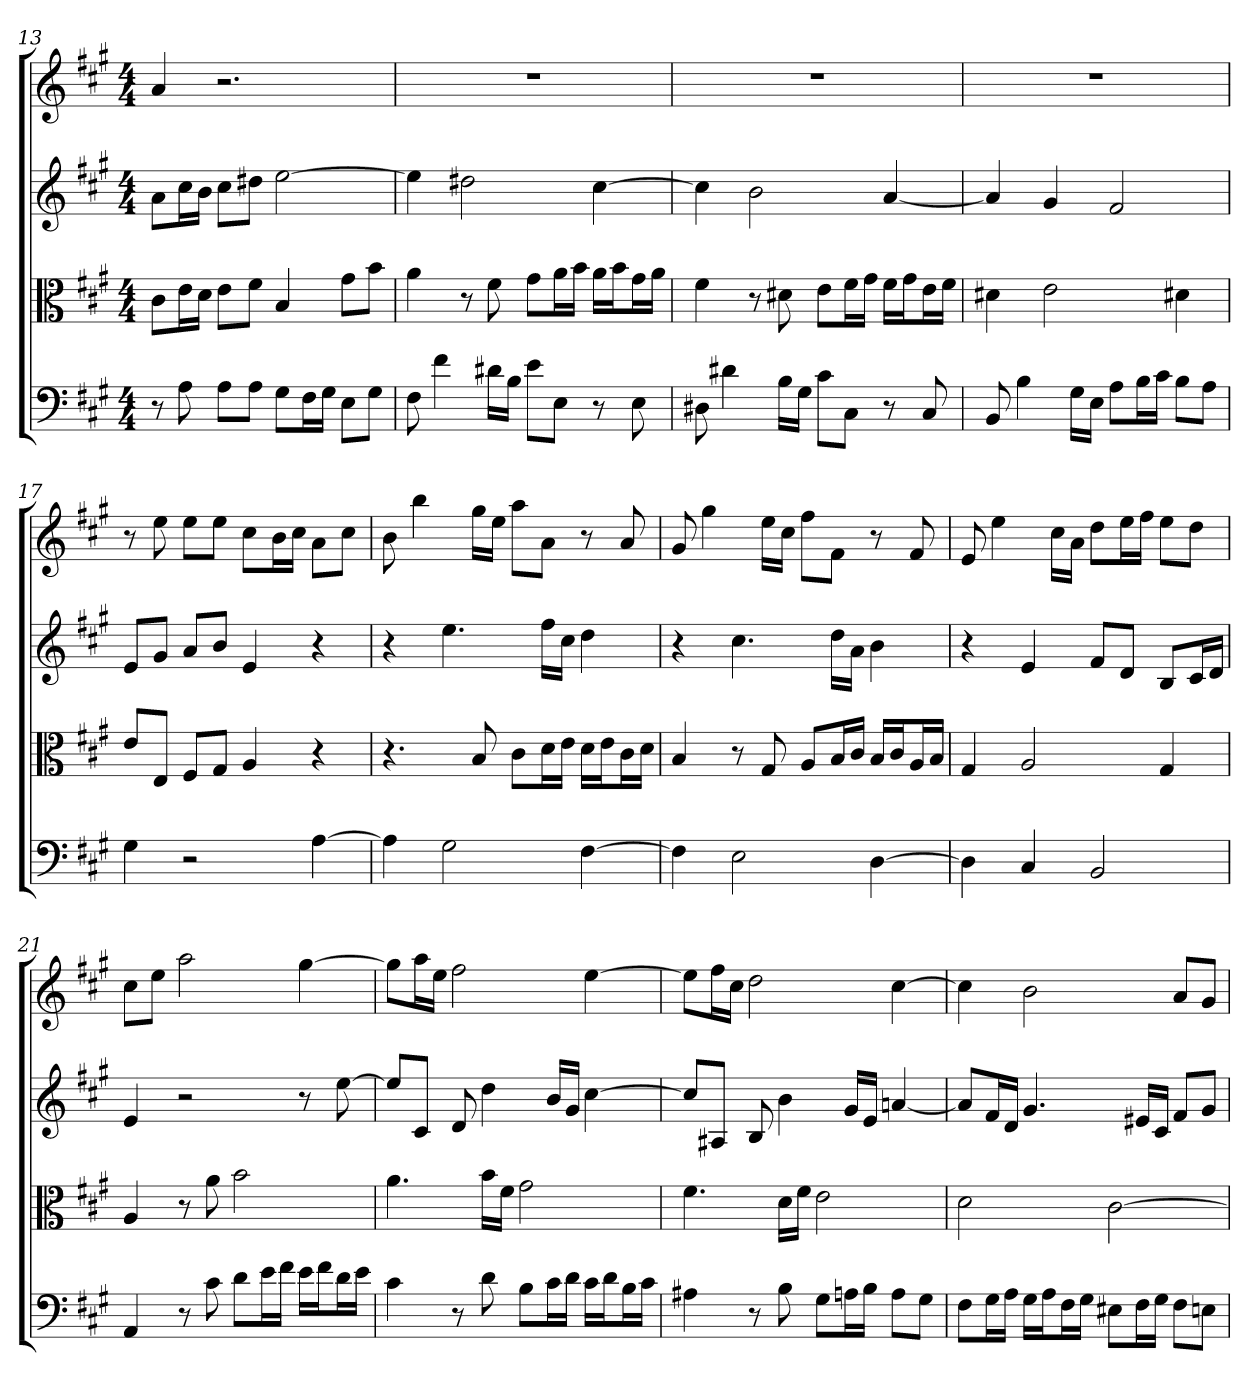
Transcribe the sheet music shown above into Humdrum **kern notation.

**kern	**kern	**kern	**kern
*part4	*part3	*part2	*part1
*staff4	*staff3	*staff2	*staff1
*clefF4	*clefC3	*	*
*k[f#c#g#]	*k[f#c#g#]	*k[f#c#g#]	*k[f#c#g#]
*A:	*A:	*A:	*A:
*M4/4	*M4/4	*M4/4	*M4/4
=13	=13	=13	=13
8r	8c#\L	8aL	4a
8A	16e\L	16cc#L	.
.	16d\JJ	16bJJ	.
8A\L	8e\L	8cc#L	2.r
8A\J	8f#\J	8dd#XJ	.
8G#\L	4B	[2ee	.
16F#\L	.	.	.
16G#\JJ	.	.	.
8E\L	8g#\L	.	.
8G#\J	8b\J	.	.
=14	=14	=14	=14
8F#	4a	4ee]	1r
4f#	.	.	.
.	8r	2dd#X	.
16d#X\LL	8f#	.	.
16B\JJ	.	.	.
8e\L	8g#\L	.	.
8E\J	16a\L	.	.
.	16b\JJ	.	.
8r	16a\LL	[4cc#	.
.	16b\J	.	.
8E	16g#\L	.	.
.	16a\JJ	.	.
=15	=15	=15	=15
8D#X	4f#	4cc#]	1r
4d#X	.	.	.
.	8r	2b	.
16B\LL	8d#X	.	.
16G#\JJ	.	.	.
8c#\L	8e\L	.	.
8C#\J	16f#\L	.	.
.	16g#\JJ	.	.
8r	16f#\LL	[4a	.
.	16g#\J	.	.
8C#	16e\L	.	.
.	16f#\JJ	.	.
=16	=16	=16	=16
8BB	4d#X	4a]	1r
4B	.	.	.
.	2e	4g#	.
16G#\LL	.	.	.
16E\JJ	.	.	.
8A\L	.	2f#	.
16B\L	.	.	.
16c#\JJ	.	.	.
8B\L	4d#X	.	.
8A\J	.	.	.
=17	=17	=17	=17
4G#	8e/L	8eL	8r
.	8E/J	8g#J	8ee
2r	8F#/L	8aL	8eeL
.	8G#/J	8bJ	8eeJ
.	4A	4e	8cc#L
.	.	.	16bL
.	.	.	16cc#JJ
[4A	4r	4r	8aL
.	.	.	8cc#J
=18	=18	=18	=18
4A]	4.r	4r	8b
.	.	.	4bb
2G#	.	4.ee	.
.	8B	.	16gg#LL
.	.	.	16eeJJ
.	8c#\L	.	8aaL
.	16d\L	16ff#LL	8aJ
.	16e\JJ	16cc#JJ	.
[4F#	16d\LL	4dd	8r
.	16e\J	.	.
.	16c#\L	.	8a
.	16d\JJ	.	.
=19	=19	=19	=19
4F#]	4B	4r	8g#
.	.	.	4gg#
2E	8r	4.cc#	.
.	8G#	.	16eeLL
.	.	.	16cc#JJ
.	8A/L	.	8ff#L
.	16B/L	16ddLL	8f#J
.	16c#/JJ	16aJJ	.
[4D	16B/LL	4b	8r
.	16c#/J	.	.
.	16A/L	.	8f#
.	16B/JJ	.	.
=20	=20	=20	=20
4D]	4G#	4r	8e
.	.	.	4ee
4C#	2A	4e	.
.	.	.	16cc#LL
.	.	.	16aJJ
2BB	.	8f#L	8ddL
.	.	8dJ	16eeL
.	.	.	16ff#JJ
.	4G#	8BL	8eeL
.	.	16c#L	8ddJ
.	.	16dJJ	.
=21	=21	=21	=21
4AA	4A	4e	8cc#L
.	.	.	8eeJ
8r	8r	2r	2aa
8c#	8a	.	.
8d\L	2b	.	.
16e\L	.	.	.
16f#\JJ	.	.	.
16e\LL	.	8r	[4gg#
16f#\J	.	.	.
16d\L	.	[8ee	.
16e\JJ	.	.	.
=22	=22	=22	=22
4c#	4.a	8eeL]	8gg#L]
.	.	8c#J	16aaL
.	.	.	16eeJJ
8r	.	8d	2ff#
8d	16b\LL	4dd	.
.	16f#\JJ	.	.
8B\L	2g#	.	.
16c#\L	.	16bLL	.
16d\JJ	.	16g#JJ	.
16c#\LL	.	[4cc#	[4ee
16d\J	.	.	.
16B\L	.	.	.
16c#\JJ	.	.	.
=23	=23	=23	=23
4A#X	4.f#	8cc#L]	8eeL]
.	.	8A#XJ	16ff#L
.	.	.	16cc#JJ
8r	.	8B	2dd
8B	16d\LL	4b	.
.	16f#\JJ	.	.
8G#\L	2e	.	.
16An\L	.	16g#LL	.
16B\JJ	.	16eJJ	.
8A\L	.	[4an	[4cc#
8G#\J	.	.	.
=24	=24	=24	=24
8F#\L	2d	8aL]	4cc#]
16G#\L	.	16f#L	.
16A\JJ	.	16dJJ	.
16G#\LL	.	4.g#	2b
16A\J	.	.	.
16F#\L	.	.	.
16G#\JJ	.	.	.
8E#X\L	[2c#	.	.
16F#\L	.	16e#XLL	.
16G#\JJ	.	16c#JJ	.
8F#\L	.	8f#L	8aL
8En\J	.	8g#J	8g#J
=	=	=	=
*-	*-	*-	*-
